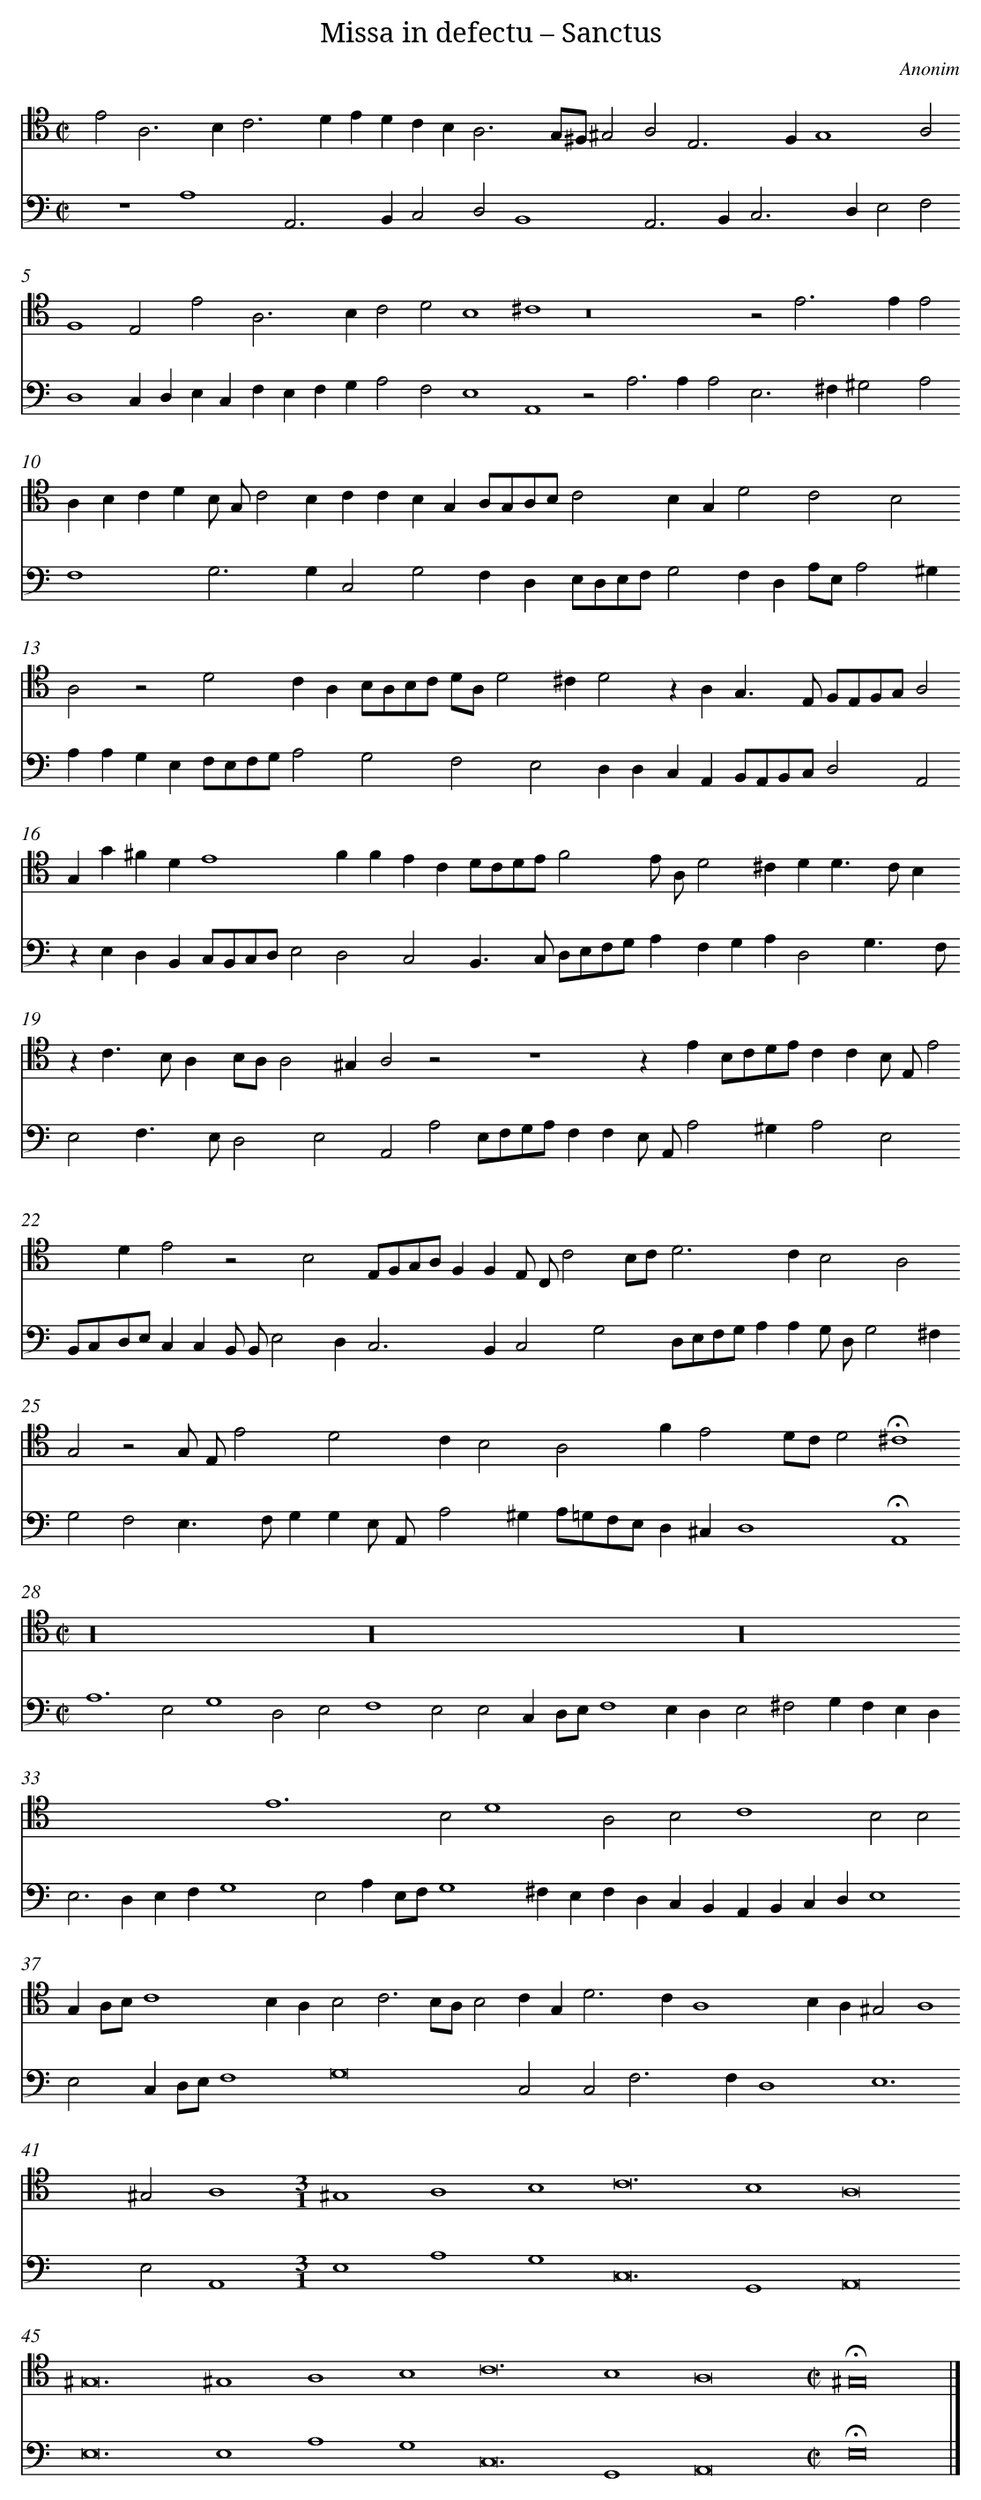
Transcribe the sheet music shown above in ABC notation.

X:1
T: Missa in defectu – Sanctus
C: Anonim
L: 1/4
M: C|
V: 1 clef=tenor
V: 2 clef=tenor
V: 3 clef=bass
K: C
[V:1] [M:C|]x8 [|]
[V:2] E2A,2>B,2C3 [|]
[V:3] z4A,4 [|]
[V:1] x8 [|]
[V:2] DEDCB,A,3 [|]
[V:3] A,,2>B,,2C,2D,2 [|]
[V:1] x8 [|]
[V:2] G,/^F,/^G,2A,2E,3 [|]
[V:3] B,,4A,,3B,, [|]
[V:1] x8 [|]
[V:2] F,G,4A,2 [|]
[V:3] C,2>D,2E,2F,2 [|]
[V:1] x8 [|]
[V:2] F,4E,2E2 [|]
[V:3] D,4C,D,E,C, [|]
[V:1] x8 [|]
[V:2] A,2>B,2C2D2 [|]
[V:3] F,E,F,G,A,2F,2 [|]
[V:1] x8 [|]
[V:2] B,4^C4 [|]
[V:3] E,4A,,4 [|]
[V:1] x8 [|]
[V:2] z8 [|]
[V:3] z2A,2>A,2A,2 [|]
[V:1] x8 [|]
[V:2] z2E2>E2E2 [|]
[V:3] E,2>^F,2^G,2A,2 [|]
[V:1] x8 [|]
[V:2] A,B,CDB,/ G,/C2B, [|]
[V:3] F,4G,3G, [|]
[V:1] x8 [|]
[V:2] CCB,G,A,/G,/A,/B,/C2 [|]
[V:3] C,2G,2F,D,E,/D,/E,/F,/ [|]
[V:1] x8 [|]
[V:2] B,G,D2C2B,2 [|]
[V:3] G,2F,D,A,/E,/A,2^G, [|]
[V:1] x8 [|]
[V:2] A,2z2D2CA, [|]
[V:3] A,A,G,E,F,/E,/F,/G,/A,2 [|]
[V:1] x8 [|]
[V:2] B,/A,/B,/C/ D/A,/D2^CD2 [|]
[V:3] G,2F,2E,2D,D, [|]
[V:1] x8 [|]
[V:2] zA,G,>E, F,/E,/F,/G,/A,2 [|]
[V:3] C,A,,B,,/A,,/B,,/C,/D,2A,,2 [|]
[V:1] x8 [|]
[V:2] G,G^FDE4 [|]
[V:3] zE,D,B,,C,/B,,/C,/D,/E,2 [|]
[V:1] x8 [|]
[V:2] FFECD/C/D/E/F2 [|]
[V:3] D,2C,2B,,>C, D,/E,/F,/G,/ [|]
[V:1] x8 [|]
[V:2] E/ A,/D2^CDD>CB, [|]
[V:3] A,F,G,A,D,2G,3/F,/ [|]
[V:1] x8 [|]
[V:2] zC>B,A,B,/A,/A,2^G, [|]
[V:3] E,2F,>E,D,2E,2 [|]
[V:1] x8 [|]
[V:2] A,2z2z4 [|]
[V:3] A,,2A,2E,/F,/G,/A,/F,F, [|]
[V:1] x8 [|]
[V:2] zEB,/C/D/E/CCB,/ E,/E2 [|]
[V:3] E,/ A,,/A,2^G,A,2E,2 [|]
[V:1] x8 [|]
[V:2] DE2z2B,2 [|]
[V:3] B,,/C,/D,/E,/C,C,B,,/ B,,/E,2D, [|]
[V:1] x8 [|]
[V:2] E,/F,/G,/A,/F,F,E,/ C,/C2B,/C/ [|]
[V:3] C,2>B,,2C,2G,2 [|]
[V:1] x8 [|]
[V:2] D2>C2B,2A,2 [|]
[V:3] D,/E,/F,/G,/A,A,G,/ D,/G,2^F, [|]
[V:1] x8 [|]
[V:2] G,2z2G,/ E,/E2D2 [|]
[V:3] G,2F,2E,>F,G,G, [|]
[V:1] x8 [|]
[V:2] CB,2A,2FE2 [|]
[V:3] E,/ A,,/A,2^G,A,/=G,/F,/E,/D,^C, [|]
[V:1] x8 [|]
[V:2] D/C/D2!fermata!^C4 [|]
[V:3] D,4!fermata!A,,4 [|]
[V:1] [M:C|]x8 [|]
[V:2] [M:C|]z16 [|]
[V:3] [M:C|]A,6E,2 [|]
[V:1] x8 [|]
[V:2]  [|]
[V:3] G,4D,2E,2 [|]
[V:1] x8 [|]
[V:2] z16 [|]
[V:3] F,4E,2E,2 [|]
[V:1] x8 [|]
[V:2]  [|]
[V:3] C,D,/E,/F,4E,D, [|]
[V:1] x8 [|]
[V:2] z16 [|]
[V:3] E,2^F,2G,F,E,D, [|]
[V:1] x8 [|]
[V:2]  [|]
[V:3] E,2>D,2E,F,G,4 [|]
[V:1] x8 [|]
[V:2] E6B,2 [|]
[V:3] E,2A,E,/F,/G,4 [|]
[V:1] x8 [|]
[V:2] D4A,2B,2 [|]
[V:3] ^F,E,F,D,C,B,, [|]
[V:1] x8 [|]
[V:2] C4B,2B,2 [|]
[V:3] A,,B,,C,D,E,4 [|]
[V:1] x8 [|]
[V:2] G,A,/B,/C4B,A, [|]
[V:3] E,2C,D,/E,/F,4 [|]
[V:1] x8 [|]
[V:2] B,2C3B,/A,/B,2 [|]
[V:3] G,8 [|]
[V:1] x8 [|]
[V:2] CG,2<D2CA,4 [|]
[V:3] C,2C,2F,3F, [|]
[V:1] x8 [|]
[V:2] B,A,^G,2A,4 [|]
[V:3] D,4E,6 [|]
[V:1] x8 [|]
[V:2] ^G,2A,4 [|]
[V:3] E,2A,,4 [|]
[V:1] [M:3/1]x12 [|]
[V:2] [M:3/1]^G,4A,4B,4 [|]
[V:3] [M:3/1]E,4A,4G,4 [|]
[V:1] x12 [|]
[V:2] C12 [|]
[V:3] C,12 [|]
[V:1] x12 [|]
[V:2] B,4A,8 [|]
[V:3] G,,4A,,8 [|]
[V:1] x12 [|]
[V:2] ^G,12 [|]
[V:3] E,12 [|]
[V:1] x12 [|]
[V:2] ^G,4A,4B,4 [|]
[V:3] E,4A,4G,4 [|]
[V:1] x12 [|]
[V:2] C12 [|]
[V:3] C,12 [|]
[V:1] x12 [|]
[V:2] B,4A,8 [|]
[V:3] G,,4A,,8 [|]
[V:1] [M:C|]x8 |]
[V:2] [M:C|]!fermata!^G,8 |]
[V:3] [M:C|]!fermata!E,8 |]
